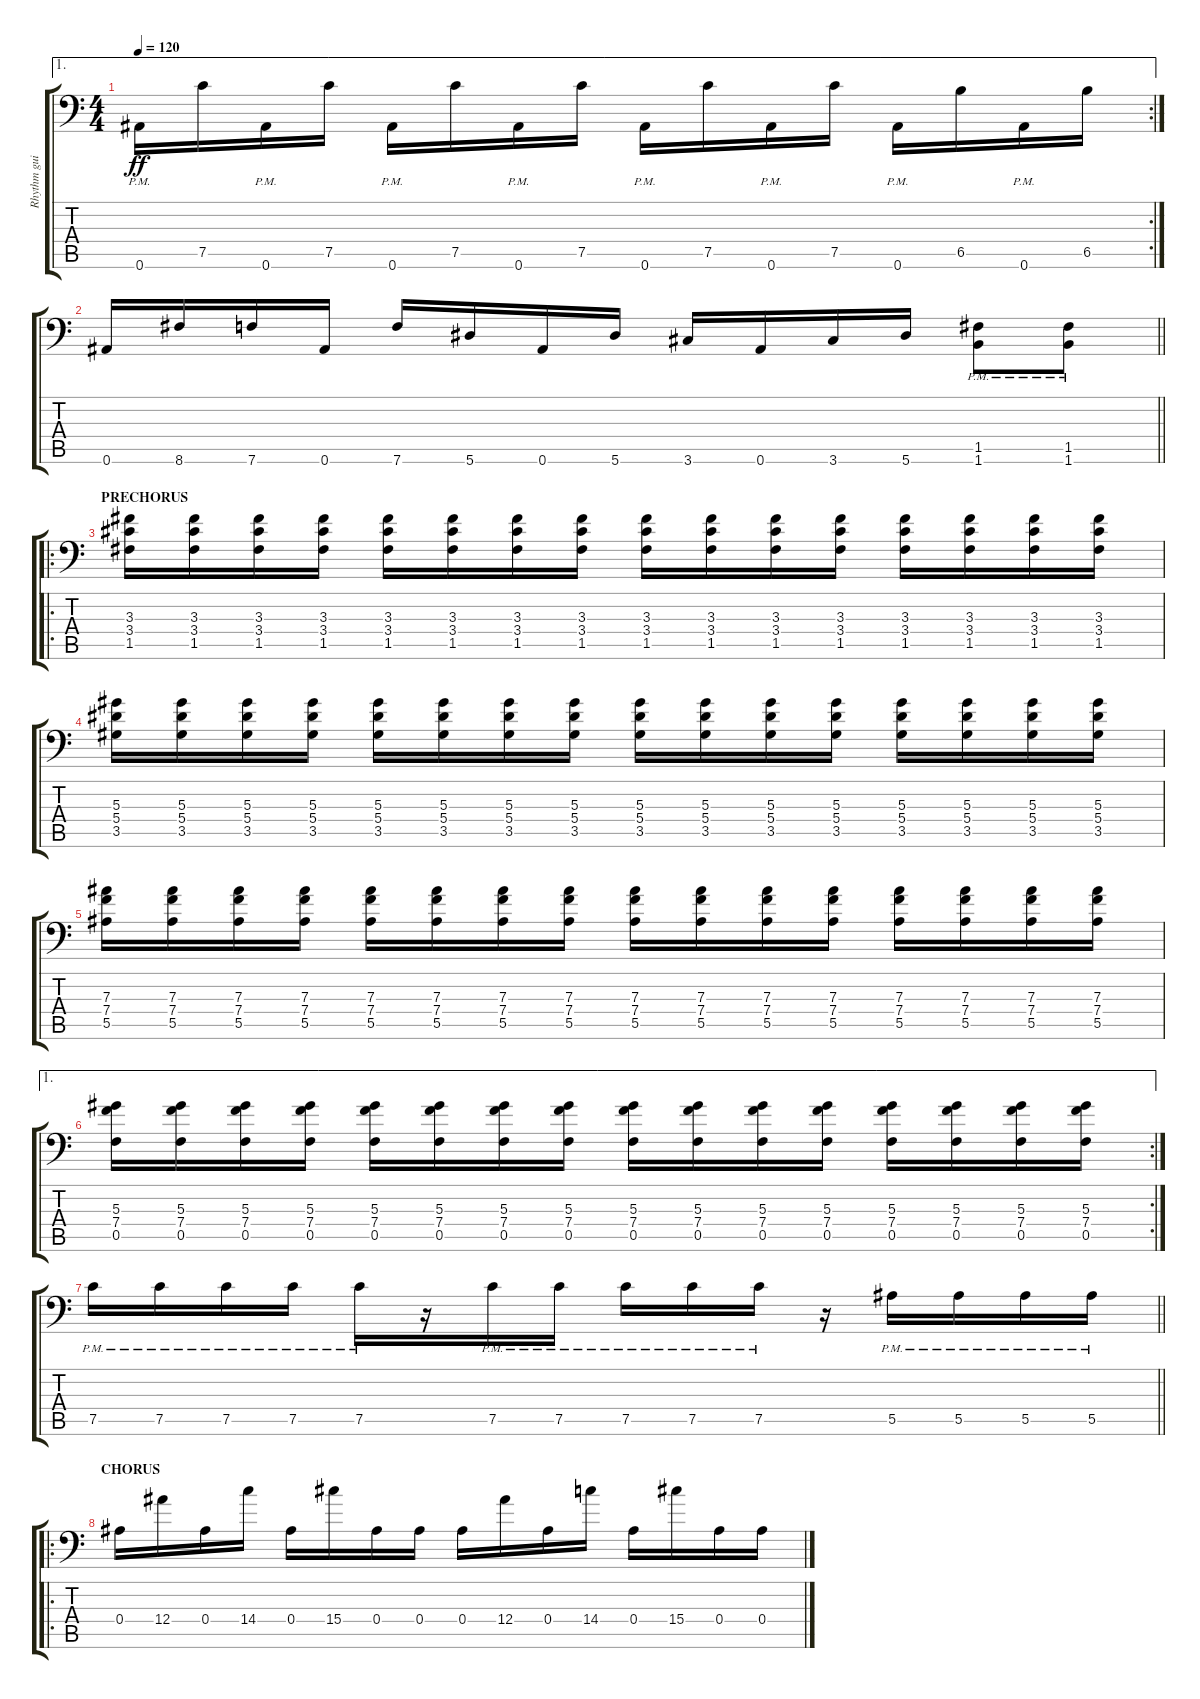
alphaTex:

\track ("Rhythm guitar" "Rhythm gui") {instrument distortionguitar}
\staff {score tabs}
\tuning (C4 G3 Eb3 Bb2 F2 Bb1) {hide}
\ae 1
\rc 2
\ts (4 4)
\tempo 120
\clef f4
\ks c
0.6{pm}.16{dy ff} 7.5.16 0.6{pm}.16 7.5.16 0.6{pm}.16 7.5.16 0.6{pm}.16 7.5.16 0.6{pm}.16 7.5.16 0.6{pm}.16 7.5.16 0.6{pm}.16 6.5.16 0.6{pm}.16 6.5.16 |
\barLineRight lightlight
0.6.16 8.6.16 7.6.16 0.6.16 7.6.16 5.6.16 0.6.16 5.6.16 3.6.16 0.6.16 3.6.16 5.6.16 (1.5{pm} 1.6{pm}).8 (1.5{pm} 1.6{pm}).8 |
\ro
\section ("" "PRECHORUS")
(3.3 3.4 1.5).16 (3.3 3.4 1.5).16 (3.3 3.4 1.5).16 (3.3 3.4 1.5).16 (3.3 3.4 1.5).16 (3.3 3.4 1.5).16 (3.3 3.4 1.5).16 (3.3 3.4 1.5).16 (3.3 3.4 1.5).16 (3.3 3.4 1.5).16 (3.3 3.4 1.5).16 (3.3 3.4 1.5).16 (3.3 3.4 1.5).16 (3.3 3.4 1.5).16 (3.3 3.4 1.5).16 (3.3 3.4 1.5).16 |
(5.3 5.4 3.5).16 (5.3 5.4 3.5).16 (5.3 5.4 3.5).16 (5.3 5.4 3.5).16 (5.3 5.4 3.5).16 (5.3 5.4 3.5).16 (5.3 5.4 3.5).16 (5.3 5.4 3.5).16 (5.3 5.4 3.5).16 (5.3 5.4 3.5).16 (5.3 5.4 3.5).16 (5.3 5.4 3.5).16 (5.3 5.4 3.5).16 (5.3 5.4 3.5).16 (5.3 5.4 3.5).16 (5.3 5.4 3.5).16 |
(7.3 7.4 5.5).16 (7.3 7.4 5.5).16 (7.3 7.4 5.5).16 (7.3 7.4 5.5).16 (7.3 7.4 5.5).16 (7.3 7.4 5.5).16 (7.3 7.4 5.5).16 (7.3 7.4 5.5).16 (7.3 7.4 5.5).16 (7.3 7.4 5.5).16 (7.3 7.4 5.5).16 (7.3 7.4 5.5).16 (7.3 7.4 5.5).16 (7.3 7.4 5.5).16 (7.3 7.4 5.5).16 (7.3 7.4 5.5).16 |
\ae 1
\rc 2
(5.3 7.4 0.5).16 (5.3 7.4 0.5).16 (5.3 7.4 0.5).16 (5.3 7.4 0.5).16 (5.3 7.4 0.5).16 (5.3 7.4 0.5).16 (5.3 7.4 0.5).16 (5.3 7.4 0.5).16 (5.3 7.4 0.5).16 (5.3 7.4 0.5).16 (5.3 7.4 0.5).16 (5.3 7.4 0.5).16 (5.3 7.4 0.5).16 (5.3 7.4 0.5).16 (5.3 7.4 0.5).16 (5.3 7.4 0.5).16 |
\barLineRight lightlight
7.5{pm}.16 7.5{pm}.16 7.5{pm}.16 7.5{pm}.16 7.5{pm}.16 r.16 7.5{pm}.16 7.5{pm}.16 7.5{pm}.16 7.5{pm}.16 7.5{pm}.16 r.16 5.5{pm}.16 5.5{pm}.16 5.5{pm}.16 5.5{pm}.16 |
\ro
\section ("" "CHORUS")
0.4.16 12.4.16 0.4.16 14.4.16 0.4.16 15.4.16 0.4.16 0.4.16 0.4.16 12.4.16 0.4.16 14.4.16 0.4.16 15.4.16 0.4.16 0.4.16
